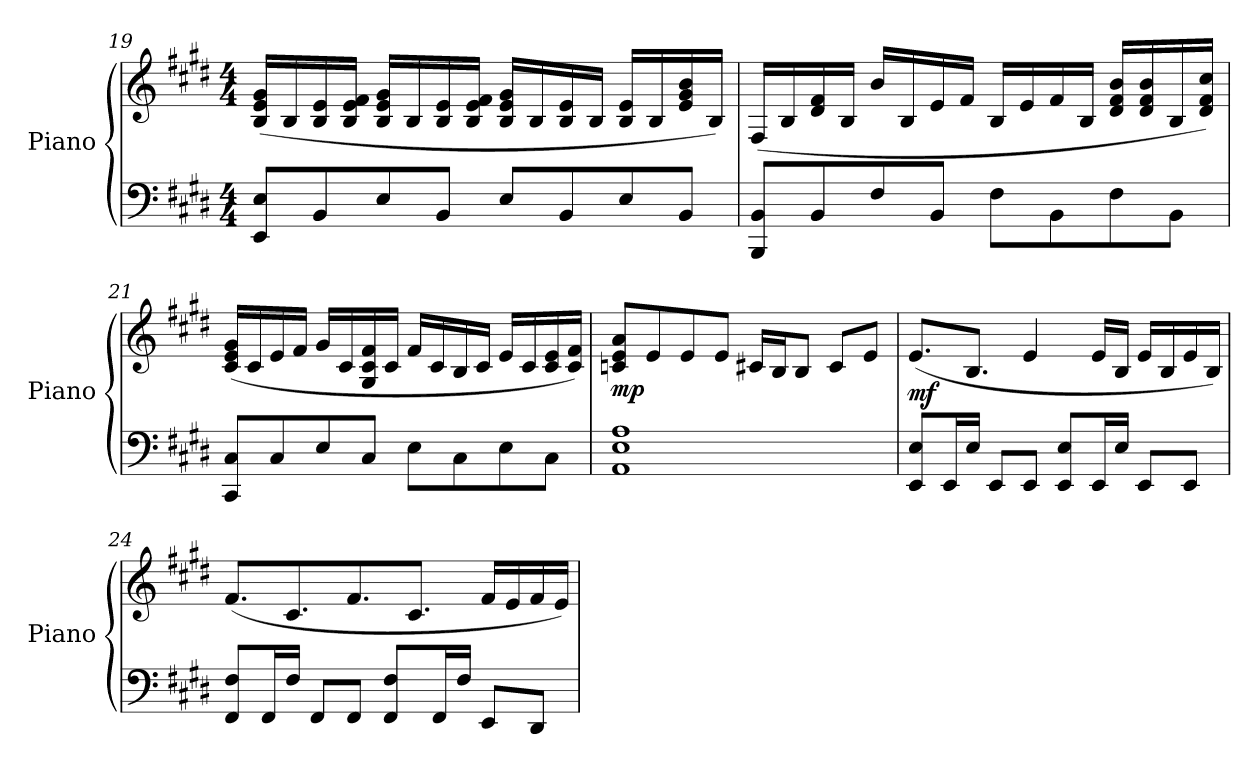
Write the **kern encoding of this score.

**kern	**kern	**dynam
*part1	*part1	*part1
*staff2	*staff1	*staff1/2
*I"Piano	*	*
*I'Piano	*	*
*clefF4	*clefG2	*
*k[f#c#g#d#]	*k[f#c#g#d#]	*
*M4/4	*M4/4	*
=19	=19	=19
8EE/ 8E/L	(<16B/ 16e/ 16g#/LL	.
.	16B/	.
8BB/	16B/ 16e/	.
.	16B/ 16e/ 16f#/JJ	.
8E/	16B/ 16e/ 16g#/LL	.
.	16B/	.
8BB/J	16B/ 16e/	.
.	16B/ 16e/ 16f#/JJ	.
8E/L	16B/ 16e/ 16g#/LL	.
.	16B/	.
8BB/	16B/ 16e/	.
.	16B/JJ	.
8E/	16B/ 16e/LL	.
.	16B/	.
8BB/J	16e/ 16g#/ 16b/	.
.	16B/JJ)	.
!!LO:LB:g=z
=20	=20	=20
8BBB/ 8BB/L	(<16F#/LL	.
.	16B/	.
8BB/	16d#/ 16f#/	.
.	16B/JJ	.
8F#/	16b/LL	.
.	16B/	.
8BB/J	16e/	.
.	16f#/JJ	.
8F#\L	16B/LL	.
.	16e/	.
8BB\	16f#/	.
.	16B/JJ	.
8F#\	16d#/ 16f#/ 16b/LL	.
.	16d#/ 16f#/ 16b/	.
8BB\J	16B/	.
.	16d#/ 16f#/ 16cc#/JJ)	.
=21	=21	=21
8CC#/ 8C#/L	(<16c#/ 16e/ 16g#/LL	.
.	16c#/	.
8C#/	16e/	.
.	16f#/JJ	.
8E/	16g#/LL	.
.	16c#/	.
8C#/J	16G#/ 16c#/ 16f#/	.
.	16c#/JJ	.
8E\L	16f#/LL	.
.	16c#/	.
8C#\	16B/	.
.	16c#/JJ	.
8E\	16e/LL	.
.	16c#/	.
8C#\J	16c#/ 16e/	.
.	16c#/ 16f#/JJ)	.
=22	=22	=22
*^	*	*
*	*^	*	*
!	!	!	!	!LO:DY:b
1A	1E	1AA	8cn/ 8e/ 8a/L	mp
.	.	.	8e/	.
.	.	.	8e/	.
.	.	.	8e/J	.
.	.	.	16c#X/LL	.
.	.	.	16B/J	.
.	.	.	8B/J	.
.	.	.	8c#/L	.
.	.	.	8e/J	.
*v	*v	*v	*	*
=23	=23	=23
!	!	!LO:DY:b
8EE/ 8E/L	(<8.e/L	mf
16EE/L	.	.
16E/JJ	8.B/J	.
8EE/L	.	.
8EE/J	4e/	.
8EE/ 8E/L	.	.
16EE/L	16e/LL	.
16E/JJ	16B/JJ	.
8EE/L	16e/LL	.
.	16B/	.
8EE/J	16e/	.
.	16B/JJ)	.
!!LO:LB:g=z
=24	=24	=24
8FF#/ 8F#/L	(<8.f#/L	.
16FF#/L	.	.
16F#/JJ	8.c#/	.
8FF#/L	.	.
8FF#/J	8.f#/	.
8FF#/ 8F#/L	.	.
.	8.c#/J	.
16FF#/L	.	.
16F#/JJ	.	.
8EE/L	16f#/LL	.
.	16e/	.
8DD#/J	16f#/	.
.	16e/JJ)	.
=	=	=
*-	*-	*-
